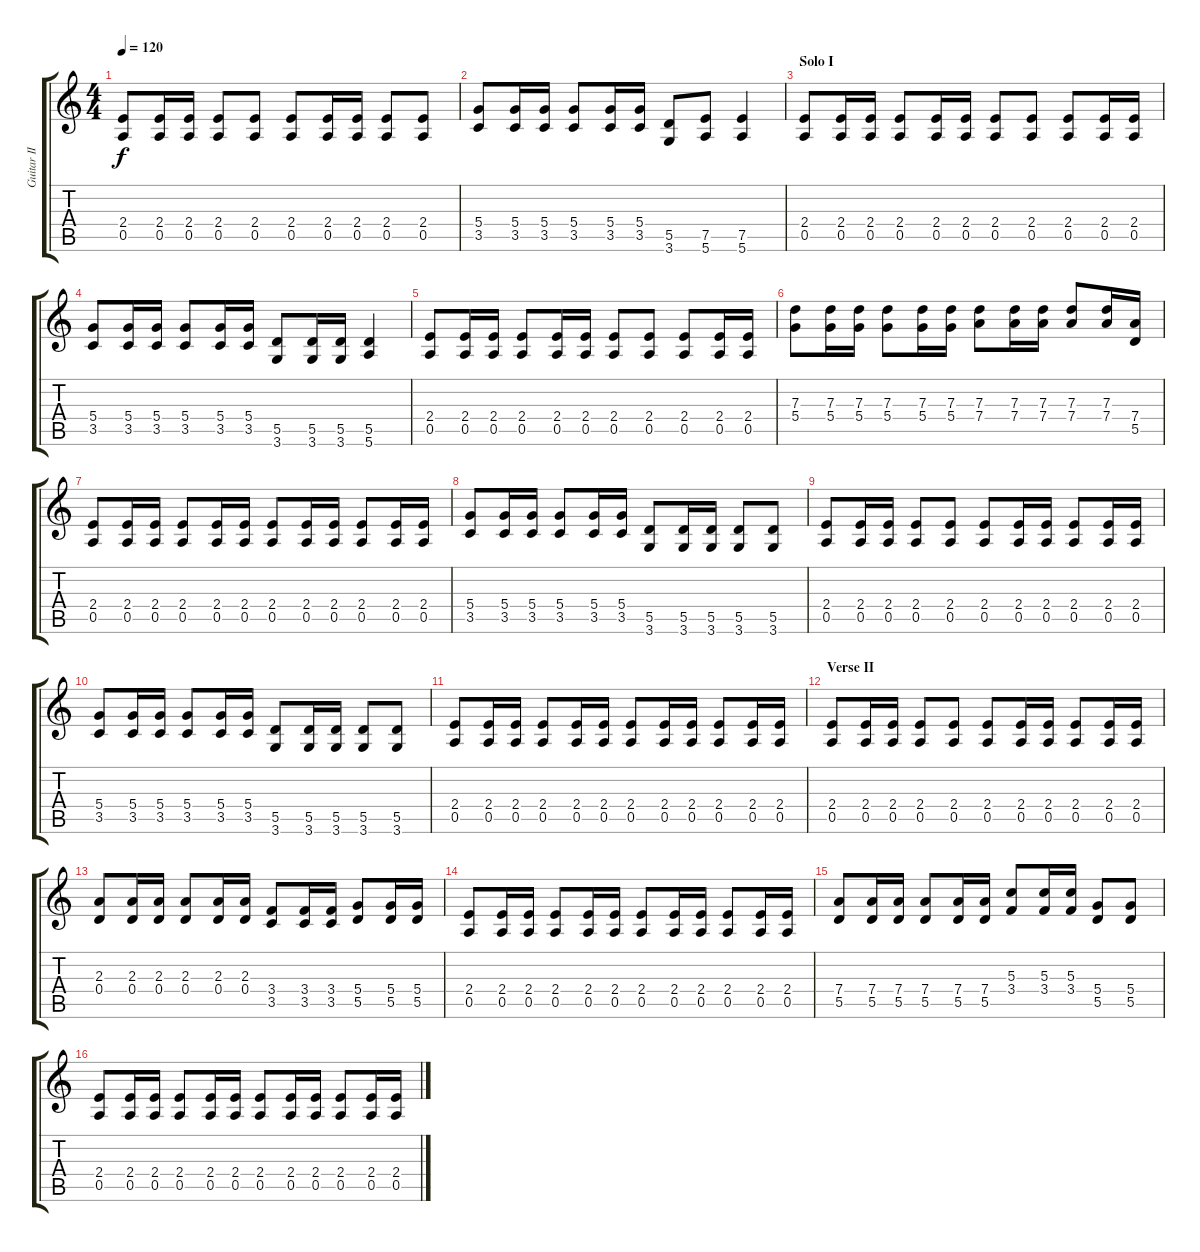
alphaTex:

\track ("Guitar II" "Guitar II") {instrument distortionguitar}
\staff {score tabs}
\tuning (E4 B3 G3 D3 A2 E2) {hide}
\ts (4 4)
\tempo 120
\clef g2
\ks c
(2.4 0.5).8{dy f} (2.4 0.5).16 (2.4 0.5).16 (2.4 0.5).8 (2.4 0.5).8 (2.4 0.5).8 (2.4 0.5).16 (2.4 0.5).16 (2.4 0.5).8 (2.4 0.5).8 |
(5.4 3.5).8 (5.4 3.5).16 (5.4 3.5).16 (5.4 3.5).8 (5.4 3.5).16 (5.4 3.5).16 (5.5 3.6).8 (7.5 5.6).8 (7.5 5.6).4 |
\section ("" "Solo I")
(2.4 0.5).8 (2.4 0.5).16 (2.4 0.5).16 (2.4 0.5).8 (2.4 0.5).16 (2.4 0.5).16 (2.4 0.5).8 (2.4 0.5).8 (2.4 0.5).8 (2.4 0.5).16 (2.4 0.5).16 |
(5.4 3.5).8 (5.4 3.5).16 (5.4 3.5).16 (5.4 3.5).8 (5.4 3.5).16 (5.4 3.5).16 (5.5 3.6).8 (5.5 3.6).16 (5.5 3.6).16 (5.5 5.6).4 |
(2.4 0.5).8 (2.4 0.5).16 (2.4 0.5).16 (2.4 0.5).8 (2.4 0.5).16 (2.4 0.5).16 (2.4 0.5).8 (2.4 0.5).8 (2.4 0.5).8 (2.4 0.5).16 (2.4 0.5).16 |
(7.3 5.4).8 (7.3 5.4).16 (7.3 5.4).16 (7.3 5.4).8 (7.3 5.4).16 (7.3 5.4).16 (7.3 7.4).8 (7.3 7.4).16 (7.3 7.4).16 (7.3 7.4).8 (7.3 7.4).16 (7.4 5.5).16 |
(2.4 0.5).8 (2.4 0.5).16 (2.4 0.5).16 (2.4 0.5).8 (2.4 0.5).16 (2.4 0.5).16 (2.4 0.5).8 (2.4 0.5).16 (2.4 0.5).16 (2.4 0.5).8 (2.4 0.5).16 (2.4 0.5).16 |
(5.4 3.5).8 (5.4 3.5).16 (5.4 3.5).16 (5.4 3.5).8 (5.4 3.5).16 (5.4 3.5).16 (5.5 3.6).8 (5.5 3.6).16 (5.5 3.6).16 (5.5 3.6).8 (5.5 3.6).8 |
(2.4 0.5).8 (2.4 0.5).16 (2.4 0.5).16 (2.4 0.5).8 (2.4 0.5).8 (2.4 0.5).8 (2.4 0.5).16 (2.4 0.5).16 (2.4 0.5).8 (2.4 0.5).16 (2.4 0.5).16 |
(5.4 3.5).8 (5.4 3.5).16 (5.4 3.5).16 (5.4 3.5).8 (5.4 3.5).16 (5.4 3.5).16 (5.5 3.6).8 (5.5 3.6).16 (5.5 3.6).16 (5.5 3.6).8 (5.5 3.6).8 |
(2.4 0.5).8 (2.4 0.5).16 (2.4 0.5).16 (2.4 0.5).8 (2.4 0.5).16 (2.4 0.5).16 (2.4 0.5).8 (2.4 0.5).16 (2.4 0.5).16 (2.4 0.5).8 (2.4 0.5).16 (2.4 0.5).16 |
\section ("" "Verse II")
(2.4 0.5).8 (2.4 0.5).16 (2.4 0.5).16 (2.4 0.5).8 (2.4 0.5).8 (2.4 0.5).8 (2.4 0.5).16 (2.4 0.5).16 (2.4 0.5).8 (2.4 0.5).16 (2.4 0.5).16 |
(2.3 0.4).8 (2.3 0.4).16 (2.3 0.4).16 (2.3 0.4).8 (2.3 0.4).16 (2.3 0.4).16 (3.4 3.5).8 (3.4 3.5).16 (3.4 3.5).16 (5.4 5.5).8 (5.4 5.5).16 (5.4 5.5).16 |
(2.4 0.5).8 (2.4 0.5).16 (2.4 0.5).16 (2.4 0.5).8 (2.4 0.5).16 (2.4 0.5).16 (2.4 0.5).8 (2.4 0.5).16 (2.4 0.5).16 (2.4 0.5).8 (2.4 0.5).16 (2.4 0.5).16 |
(7.4 5.5).8 (7.4 5.5).16 (7.4 5.5).16 (7.4 5.5).8 (7.4 5.5).16 (7.4 5.5).16 (5.3 3.4).8 (5.3 3.4).16 (5.3 3.4).16 (5.4 5.5).8 (5.4 5.5).8 |
(2.4 0.5).8 (2.4 0.5).16 (2.4 0.5).16 (2.4 0.5).8 (2.4 0.5).16 (2.4 0.5).16 (2.4 0.5).8 (2.4 0.5).16 (2.4 0.5).16 (2.4 0.5).8 (2.4 0.5).16 (2.4 0.5).16
